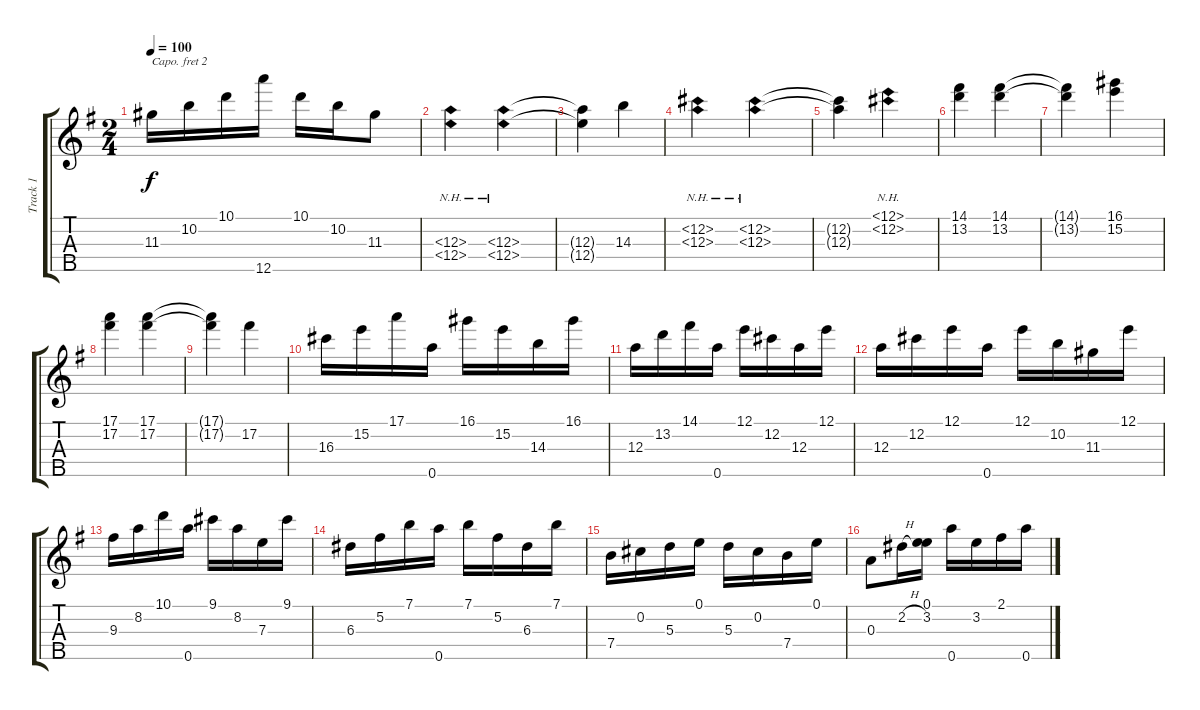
\track ("Track 1" "Track 1") {instrument banjo}
\staff {score tabs}
\capo 2
\tuning (D4 B3 G3 D3 G4) {hide}
\displaytranspose 12
\ts (2 4)
\tempo 100
\clef g2
\ks g
11.3.16{dy f} 10.2.16 10.1.16 12.5.16 10.1.16 10.2.16 11.3.8 |
(12.3{nh} 12.4{nh}).4 (12.3{nh} 12.4{nh}).4 |
(12.3{t} 12.4{t}).4 14.3.4 |
(12.2{nh} 12.3{nh}).4 (12.2{nh} 12.3{nh}).4 |
(12.2{t} 12.3{t}).4 (12.1{nh} 12.2{nh}).4 |
(14.1 13.2).4 (14.1 13.2).4 |
(14.1{t} 13.2{t}).4 (16.1 15.2).4 |
(17.1 17.2).4 (17.1 17.2).4 |
(17.1{t} 17.2{t}).4 17.2.4 |
16.3.16 15.2.16 17.1.16 0.5.16 16.1.16 15.2.16 14.3.16 16.1.16 |
12.3.16 13.2.16 14.1.16 0.5.16 12.1.16 12.2.16 12.3.16 12.1.16 |
12.3.16 12.2.16 12.1.16 0.5.16 12.1.16 10.2.16 11.3.16 12.1.16 |
9.3.16 8.2.16 10.1.16 0.5.16 9.1.16 8.2.16 7.3.16 9.1.16 |
6.3.16 5.2.16 7.1.16 0.5.16 7.1.16 5.2.16 6.3.16 7.1.16 |
7.4.16 0.2.16 5.3.16 0.1.16 5.3.16 0.2.16 7.4.16 0.1.16 |
0.3.8 2.2{h}.16 (0.1 3.2).16 0.5.16 3.2.16 2.1.16 0.5.16
